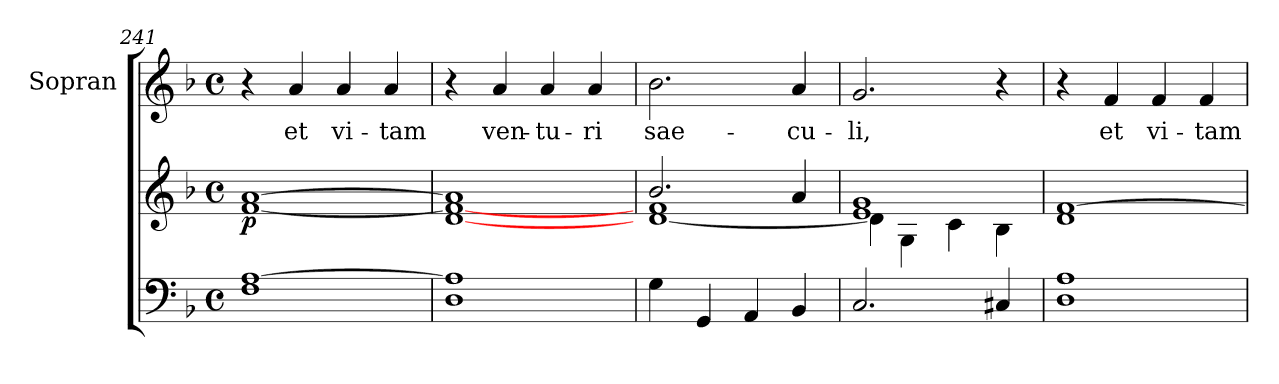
**kern	**kern	**dynam	**kern	**text
*part2	*part2	*part2	*part1	*part1
*staff3	*staff2	*staff2/3	*staff1	*staff1
*	*	*	*I"Sopran	*
*	*	*	*I'S.	*
!!LO:PB:g=z
*clefF4	*clefG2	*	*clefG2	*
*k[b-]	*k[b-]	*	*k[b-]	*
*F:	*F:	*	*F:	*
*M4/4	*M4/4	*	*M4/4	*
*met(c)	*met(c)	*	*met(c)	*
=241	=241	=241	=241	=241
!	!	!LO:DY:b	!	!
1F [1A	[1f [1a	p	4r	.
!	!	!	!	!LO:LY:b
.	.	.	4a/	et
!	!	!	!	!LO:LY:b
.	.	.	4a/	vi-
!	!	!	!	!LO:LY:b
.	.	.	4a/	-tam
=242	=242	=242	=242	=242
1D 1A]	[1d 1f_ 1a]	.	4r	.
!	!	!	!	!LO:LY:b
.	.	.	4a/	ven-
!	!	!	!	!LO:LY:b
.	.	.	4a/	-tu-
!	!	!	!	!LO:LY:b
.	.	.	4a/	-ri
=243	=243	=243	=243	=243
*	*^	*	*	*
!	!	!	!	!	!LO:LY:b
4G\	2.b-/	[<1d 1f	.	2.b-\	sae-
4GG/	.	.	.	.	.
4AA/	.	.	.	.	.
!	!	!	!	!	!LO:LY:b
4BB-/	4a/	.	.	4a/	-cu-
=244	=244	=244	=244	=244	=244
!	!	!	!	!	!LO:LY:b
2.C/	1e 1g	4d\]	.	2.g/	-li,
.	.	4G\	.	.	.
.	.	4c\	.	.	.
4C#X/	.	4B-\	.	4r	.
*	*v	*v	*	*	*
=245	=245	=245	=245	=245
1D 1A	1d [1f	.	4r	.
!	!	!	!	!LO:LY:b
.	.	.	4f/	et
!	!	!	!	!LO:LY:b
.	.	.	4f/	vi-
!	!	!	!	!LO:LY:b
.	.	.	4f/	-tam
=	=	=	=	=
*-	*-	*-	*-	*-
